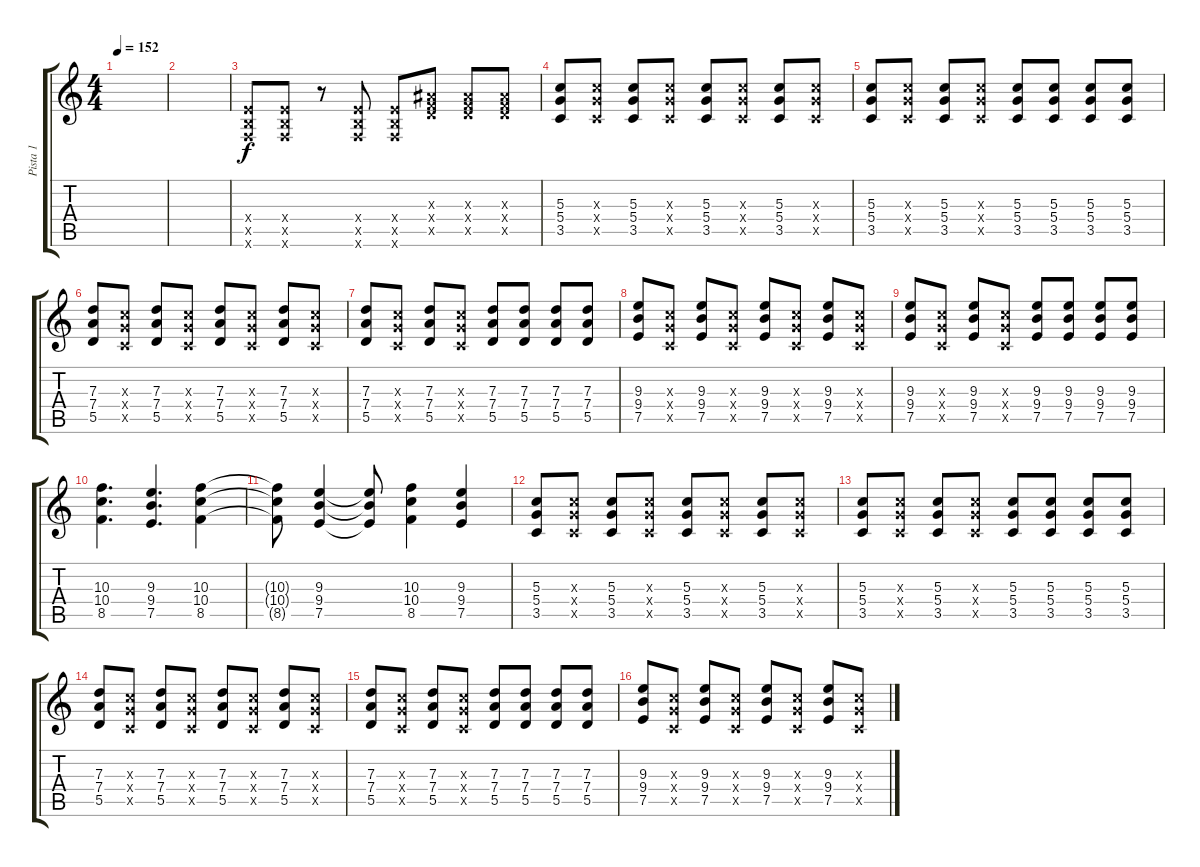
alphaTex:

\track ("Pista 1" "Pista 1") {instrument acousticguitarsteel}
\staff {score tabs}
\tuning (E4 B3 G3 D3 A2 E2) {hide}
\ts (4 4)
\tempo 152
\clef g2
\ks c
|
|
(2.4{x} 2.5{x} 1.6{x}).8{volume 7 instrument distortionguitar} (2.4{x} 2.5{x} 1.6{x}).8 r.8 (2.4{x} 2.5{x} 1.6{x}).8 (2.4{x} 2.5{x} 1.6{x}).8 (3.3{x} 3.4{x} 5.5{x}).8 (3.3{x} 3.4{x} 5.5{x}).8 (3.3{x} 3.4{x} 5.5{x}).8 |
(5.3 5.4 3.5).8 (5.3{x} 5.4{x} 3.5{x}).8 (5.3 5.4 3.5).8 (5.3{x} 5.4{x} 3.5{x}).8 (5.3 5.4 3.5).8 (5.3{x} 5.4{x} 3.5{x}).8 (5.3 5.4 3.5).8 (5.3{x} 5.4{x} 3.5{x}).8 |
(5.3 5.4 3.5).8 (5.3{x} 5.4{x} 3.5{x}).8 (5.3 5.4 3.5).8 (5.3{x} 5.4{x} 3.5{x}).8 (5.3 5.4 3.5).8 (5.3 5.4 3.5).8 (5.3 5.4 3.5).8 (5.3 5.4 3.5).8 |
(7.3 7.4 5.5).8 (5.3{x} 5.4{x} 3.5{x}).8 (7.3 7.4 5.5).8 (5.3{x} 5.4{x} 3.5{x}).8 (7.3 7.4 5.5).8 (5.3{x} 5.4{x} 3.5{x}).8 (7.3 7.4 5.5).8 (5.3{x} 5.4{x} 3.5{x}).8 |
(7.3 7.4 5.5).8 (5.3{x} 5.4{x} 3.5{x}).8 (7.3 7.4 5.5).8 (5.3{x} 5.4{x} 3.5{x}).8 (7.3 7.4 5.5).8 (7.3 7.4 5.5).8 (7.3 7.4 5.5).8 (7.3 7.4 5.5).8 |
(9.3 9.4 7.5).8 (5.3{x} 5.4{x} 3.5{x}).8 (9.3 9.4 7.5).8 (5.3{x} 5.4{x} 3.5{x}).8 (9.3 9.4 7.5).8 (5.3{x} 5.4{x} 3.5{x}).8 (9.3 9.4 7.5).8 (5.3{x} 5.4{x} 3.5{x}).8 |
(9.3 9.4 7.5).8 (5.3{x} 5.4{x} 3.5{x}).8 (9.3 9.4 7.5).8 (5.3{x} 5.4{x} 3.5{x}).8 (9.3 9.4 7.5).8 (9.3 9.4 7.5).8 (9.3 9.4 7.5).8 (9.3 9.4 7.5).8 |
(10.3 10.4 8.5).4{d} (9.3 9.4 7.5).4{d} (10.3 10.4 8.5).4 |
(10.3{t} 10.4{t} 8.5{t}).8 (9.3 9.4 7.5).4 (9.3{t} 9.4{t} 7.5{t}).8 (10.3 10.4 8.5).4 (9.3 9.4 7.5).4 |
(5.3 5.4 3.5).8 (5.3{x} 5.4{x} 3.5{x}).8 (5.3 5.4 3.5).8 (5.3{x} 5.4{x} 3.5{x}).8 (5.3 5.4 3.5).8 (5.3{x} 5.4{x} 3.5{x}).8 (5.3 5.4 3.5).8 (5.3{x} 5.4{x} 3.5{x}).8 |
(5.3 5.4 3.5).8 (5.3{x} 5.4{x} 3.5{x}).8 (5.3 5.4 3.5).8 (5.3{x} 5.4{x} 3.5{x}).8 (5.3 5.4 3.5).8 (5.3 5.4 3.5).8 (5.3 5.4 3.5).8 (5.3 5.4 3.5).8 |
(7.3 7.4 5.5).8 (5.3{x} 5.4{x} 3.5{x}).8 (7.3 7.4 5.5).8 (5.3{x} 5.4{x} 3.5{x}).8 (7.3 7.4 5.5).8 (5.3{x} 5.4{x} 3.5{x}).8 (7.3 7.4 5.5).8 (5.3{x} 5.4{x} 3.5{x}).8 |
(7.3 7.4 5.5).8 (5.3{x} 5.4{x} 3.5{x}).8 (7.3 7.4 5.5).8 (5.3{x} 5.4{x} 3.5{x}).8 (7.3 7.4 5.5).8 (7.3 7.4 5.5).8 (7.3 7.4 5.5).8 (7.3 7.4 5.5).8 |
(9.3 9.4 7.5).8 (5.3{x} 5.4{x} 3.5{x}).8 (9.3 9.4 7.5).8 (5.3{x} 5.4{x} 3.5{x}).8 (9.3 9.4 7.5).8 (5.3{x} 5.4{x} 3.5{x}).8 (9.3 9.4 7.5).8 (5.3{x} 5.4{x} 3.5{x}).8
